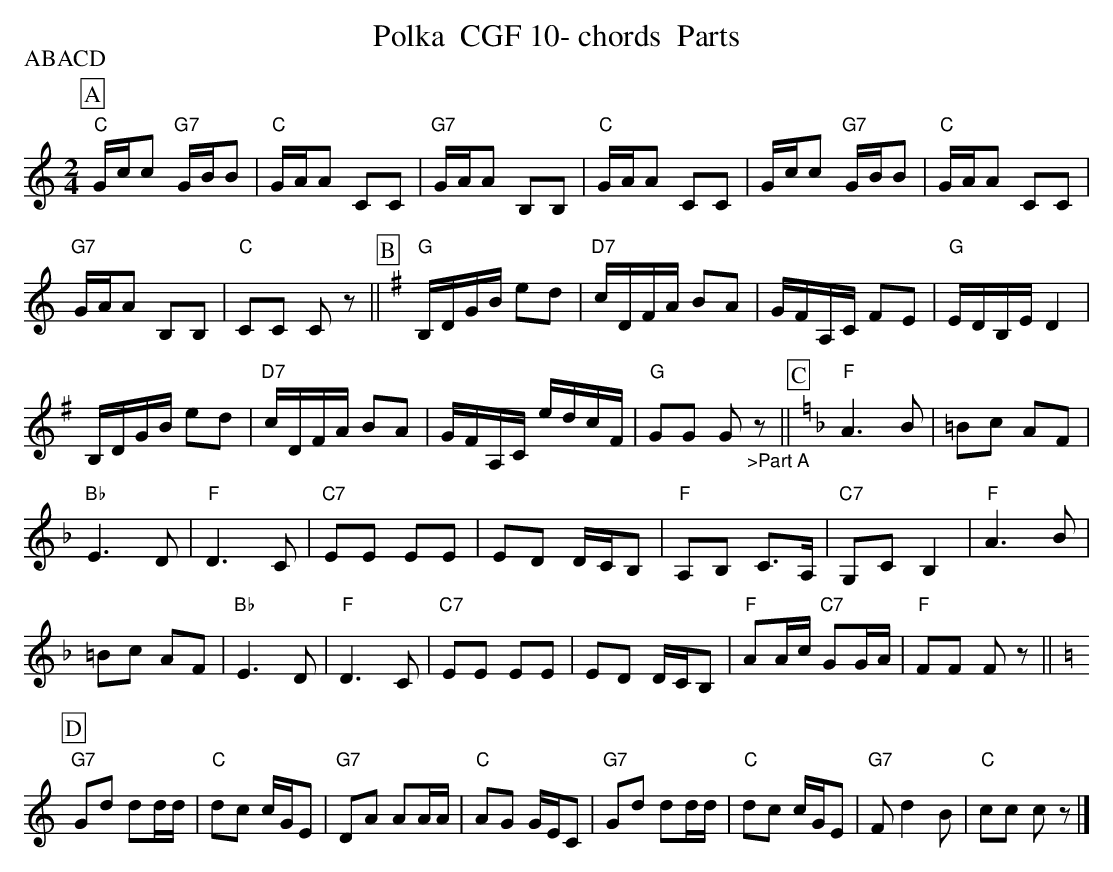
X:1
T:Polka  CGF 10- chords  Parts
P:ABACD
M:2/4
L:1/16
K:Cmaj%%MIDI gchordon
[P:A] "C"Gcc2 "G7"GBB2 | "C"GAA2 C2C2 | "G7"GAA2 B,2B,2 | "C"GAA2 C2C2 | Gcc2 "G7"GBB2 | "C"GAA2 C2C2 |
"G7"GAA2 B,2B,2 | "C"C2C2 C2z2 || [P:B] [K:Gmaj] "G"B,DGB e2d2 | "D7"cDFA B2A2 | GFA,C F2E2 | "G"EDB,E D4 |
B,DGB e2d2 | "D7"cDFA B2A2 | GFA,C edcF | "G"G2G2 G2"_>Part A"z2 || [P:C] [K:Fmaj] [L:1/8] "F"A3B | =Bc AF |
"Bb"E3D | "F"D3C | "C7"EE EE | ED D/2C/2B, | "F"A,B, C>A, | "C7"G,C B,2 | "F"A3B |
=Bc AF | "Bb"E3D | "F"D3C | "C7"EE EE | ED D/2C/2B, | "F"AA/2c/2 "C7"GG/2A/2 | "F"FF Fz || [P:D] [K:Cmaj]
"G7"Gd dd/2d/2 | "C"dc c/2G/2E | "G7"DA AA/2A/2| "C"AG G/2E/2C | "G7"Gd dd/2d/2 | "C"dc c/2G/2E | "G7"Fd2B | "C"cc cz |]
